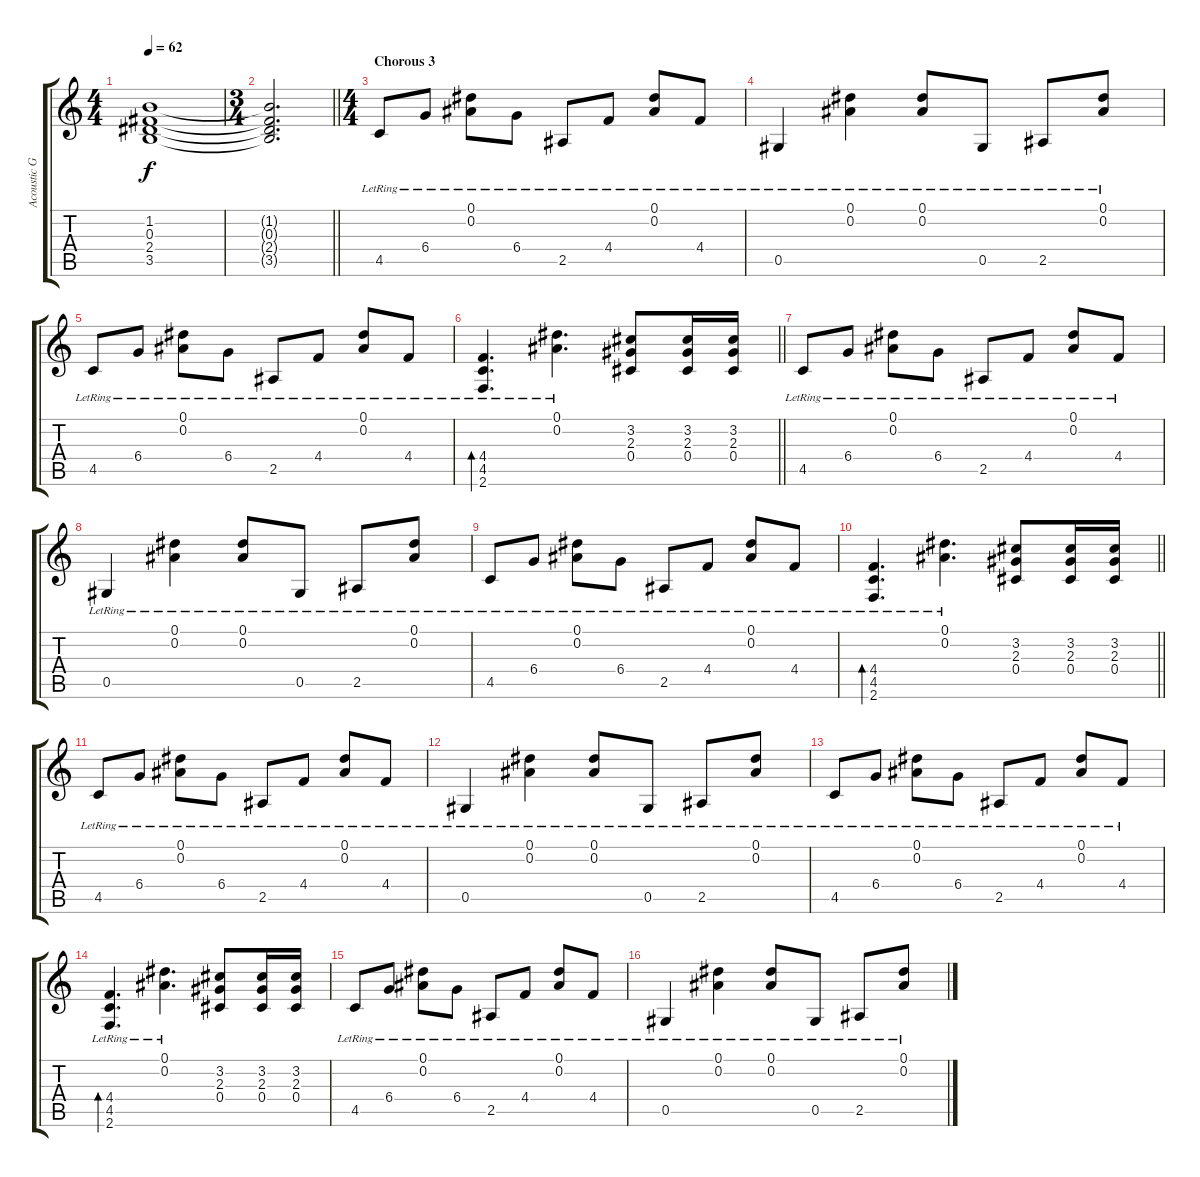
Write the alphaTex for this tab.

\track ("Acoustic Gtr. 2" "Acoustic G") {instrument acousticguitarsteel}
\staff {score tabs}
\tuning (Eb4 Bb3 Gb3 Db3 Ab2 Eb2) {hide}
\ts (4 4)
\tempo 62
\clef g2
\ks c
(1.2{t} 0.3{t} 2.4{t} 3.5{t}).1{dy f} |
\ts (3 4)
\barLineRight lightlight
(1.2{t} 0.3{t} 2.4{t} 3.5{t}).2{d} |
\ts (4 4)
\section ("" "Chorous 3")
4.5{lr}.8 6.4{lr}.8 (0.1{lr} 0.2{lr}).8 6.4{lr}.8 2.5{lr}.8 4.4{lr}.8 (0.1{lr} 0.2{lr}).8 4.4{lr}.8 |
0.5{lr}.4 (0.1{lr} 0.2{lr}).4 (0.1{lr} 0.2{lr}).8 0.5{lr}.8 2.5{lr}.8 (0.1{lr} 0.2{lr}).8 |
4.5{lr}.8 6.4{lr}.8 (0.1{lr} 0.2{lr}).8 6.4{lr}.8 2.5{lr}.8 4.4{lr}.8 (0.1{lr} 0.2{lr}).8 4.4{lr}.8 |
\barLineRight lightlight
(4.4 4.5 2.6{lr}).4{d bd 120} (0.1{lr} 0.2{lr}).4{d} (3.2 2.3 0.4).8 (3.2 2.3 0.4).16 (3.2 2.3 0.4).16 |
4.5{lr}.8 6.4{lr}.8 (0.1{lr} 0.2{lr}).8 6.4{lr}.8 2.5{lr}.8 4.4{lr}.8 (0.1{lr} 0.2{lr}).8 4.4{lr}.8 |
0.5{lr}.4 (0.1{lr} 0.2{lr}).4 (0.1{lr} 0.2{lr}).8 0.5{lr}.8 2.5{lr}.8 (0.1{lr} 0.2{lr}).8 |
4.5{lr}.8 6.4{lr}.8 (0.1{lr} 0.2{lr}).8 6.4{lr}.8 2.5{lr}.8 4.4{lr}.8 (0.1{lr} 0.2{lr}).8 4.4{lr}.8 |
\barLineRight lightlight
(4.4 4.5 2.6{lr}).4{d bd 120} (0.1{lr} 0.2{lr}).4{d} (3.2 2.3 0.4).8 (3.2 2.3 0.4).16 (3.2 2.3 0.4).16 |
\section ("" "")
4.5{lr}.8 6.4{lr}.8 (0.1{lr} 0.2{lr}).8 6.4{lr}.8 2.5{lr}.8 4.4{lr}.8 (0.1{lr} 0.2{lr}).8 4.4{lr}.8 |
0.5{lr}.4 (0.1{lr} 0.2{lr}).4 (0.1{lr} 0.2{lr}).8 0.5{lr}.8 2.5{lr}.8 (0.1{lr} 0.2{lr}).8 |
4.5{lr}.8 6.4{lr}.8 (0.1{lr} 0.2{lr}).8 6.4{lr}.8 2.5{lr}.8 4.4{lr}.8 (0.1{lr} 0.2{lr}).8 4.4{lr}.8 |
(4.4 4.5 2.6{lr}).4{d bd 120} (0.1{lr} 0.2{lr}).4{d} (3.2 2.3 0.4).8 (3.2 2.3 0.4).16 (3.2 2.3 0.4).16 |
4.5{lr}.8 6.4{lr}.8 (0.1{lr} 0.2{lr}).8 6.4{lr}.8 2.5{lr}.8 4.4{lr}.8 (0.1{lr} 0.2{lr}).8 4.4{lr}.8 |
0.5{lr}.4 (0.1{lr} 0.2{lr}).4 (0.1{lr} 0.2{lr}).8 0.5{lr}.8 2.5{lr}.8 (0.1{lr} 0.2{lr}).8
